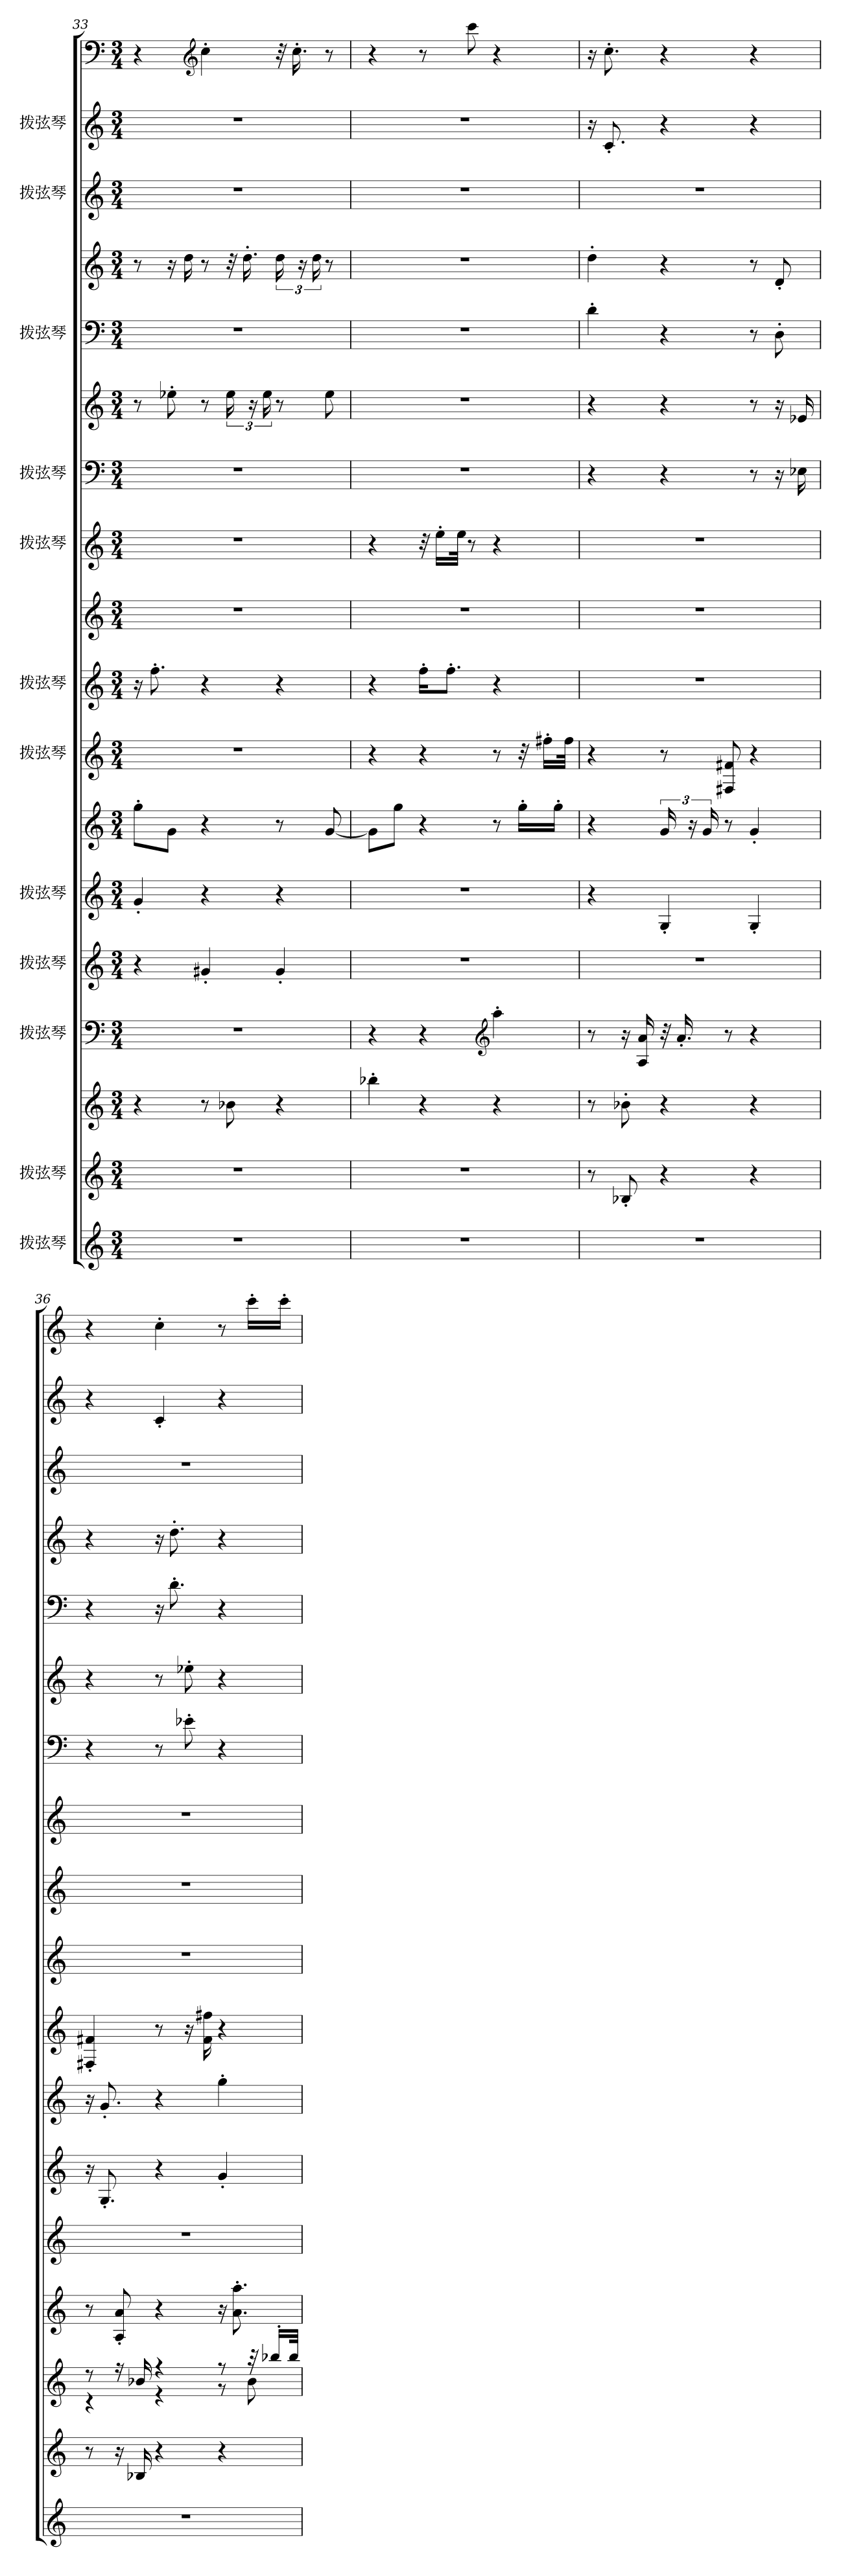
**kern	**kern	**kern	**kern	**kern	**kern	**kern	**kern	**kern	**kern	**kern	**kern	**kern	**kern	**kern	**kern	**kern	**kern
*part12	*part11	*part11	*part10	*part9	*part8	*part8	*part7	*part6	*part6	*part5	*part4	*part4	*part3	*part3	*part2	*part1	*part1
*staff18	*staff17	*staff16	*staff15	*staff14	*staff13	*staff12	*staff11	*staff10	*staff9	*staff8	*staff7	*staff6	*staff5	*staff4	*staff3	*staff2	*staff1
*I"拨弦琴	*I"拨弦琴	*	*I"拨弦琴	*I"拨弦琴	*I"拨弦琴	*	*I"拨弦琴	*I"拨弦琴	*	*I"拨弦琴	*I"拨弦琴	*	*I"拨弦琴	*	*I"拨弦琴	*I"拨弦琴	*
*clefG2	*clefG2	*clefG2	*clefF4	*clefG2	*clefG2	*clefG2	*clefG2	*clefG2	*clefG2	*clefG2	*clefF4	*clefG2	*clefF4	*clefG2	*clefG2	*clefG2	*clefF4
*k[]	*k[]	*k[]	*k[]	*k[]	*k[]	*k[]	*k[]	*k[]	*k[]	*k[]	*k[]	*k[]	*k[]	*k[]	*k[]	*k[]	*k[]
*M3/4	*M3/4	*M3/4	*M3/4	*M3/4	*M3/4	*M3/4	*M3/4	*M3/4	*M3/4	*M3/4	*M3/4	*M3/4	*M3/4	*M3/4	*M3/4	*M3/4	*M3/4
=33	=33	=33	=33	=33	=33	=33	=33	=33	=33	=33	=33	=33	=33	=33	=33	=33	=33
2.r	2.r	4r	2.r	4r	4g'/	8gg'\L	2.r	16r	2.r	2.r	2.r	8r	2.r	8r	2.r	2.r	4r
.	.	.	.	.	.	.	.	8.ff'\	.	.	.	.	.	.	.	.	.
.	.	.	.	.	.	8g\J	.	.	.	.	.	8ee-X'\	.	16r	.	.	.
.	.	.	.	.	.	.	.	.	.	.	.	.	.	16dd\	.	.	.
*	*	*	*	*	*	*	*	*	*	*	*	*	*	*	*	*	*clefG2
.	.	8r	.	4g#X'/	4r	4r	.	4r	.	.	.	8r	.	8r	.	.	4cc'\
.	.	8b-X\	.	.	.	.	.	.	.	.	.	24ee-\	.	32r	.	.	.
.	.	.	.	.	.	.	.	.	.	.	.	.	.	16.dd'\	.	.	.
.	.	.	.	.	.	.	.	.	.	.	.	24r	.	.	.	.	.
.	.	.	.	.	.	.	.	.	.	.	.	24ee-\	.	.	.	.	.
.	.	4r	.	4g#'/	4r	8r	.	4r	.	.	.	8r	.	24dd\	.	.	32r
.	.	.	.	.	.	.	.	.	.	.	.	.	.	.	.	.	16.cc'\
.	.	.	.	.	.	.	.	.	.	.	.	.	.	24r	.	.	.
.	.	.	.	.	.	.	.	.	.	.	.	.	.	24dd\	.	.	.
.	.	.	.	.	.	[8g/	.	.	.	.	.	8ee-\	.	8r	.	.	8r
!!LO:PB:g=z
=34	=34	=34	=34	=34	=34	=34	=34	=34	=34	=34	=34	=34	=34	=34	=34	=34	=34
2.r	2.r	4bb-X'\	4r	2.r	2.r	8g\L]	4r	4r	2.r	4r	2.r	2.r	2.r	2.r	2.r	2.r	4r
.	.	.	.	.	.	8gg\J	.	.	.	.	.	.	.	.	.	.	.
.	.	4r	4r	.	.	4r	4r	16ff'\KL	.	32r	.	.	.	.	.	.	8r
.	.	.	.	.	.	.	.	.	.	16ee'\LL	.	.	.	.	.	.	.
.	.	.	.	.	.	.	.	8.ff'\J	.	.	.	.	.	.	.	.	.
.	.	.	.	.	.	.	.	.	.	32ee\JJk	.	.	.	.	.	.	.
.	.	.	.	.	.	.	.	.	.	8r	.	.	.	.	.	.	8ccc\
*	*	*	*clefG2	*	*	*	*	*	*	*	*	*	*	*	*	*	*
.	.	4r	4aa'\	.	.	8r	8r	4r	.	4r	.	.	.	.	.	.	4r
.	.	.	.	.	.	16gg'\LL	32r	.	.	.	.	.	.	.	.	.	.
.	.	.	.	.	.	.	16ff#X'\LL	.	.	.	.	.	.	.	.	.	.
.	.	.	.	.	.	16gg'\JJ	.	.	.	.	.	.	.	.	.	.	.
.	.	.	.	.	.	.	32ff#\JJk	.	.	.	.	.	.	.	.	.	.
=35	=35	=35	=35	=35	=35	=35	=35	=35	=35	=35	=35	=35	=35	=35	=35	=35	=35
2.r	8r	8r	8r	2.r	4r	4r	4r	2.r	2.r	2.r	4r	4r	4d'\	4dd'\	2.r	16r	16r
.	.	.	.	.	.	.	.	.	.	.	.	.	.	.	.	8.c'/	8.cc'\
.	8B-X'/	8b-X'\	16r	.	.	.	.	.	.	.	.	.	.	.	.	.	.
.	.	.	16A/ 16a/	.	.	.	.	.	.	.	.	.	.	.	.	.	.
.	4r	4r	32r	.	4G'/	24g/	8r	.	.	.	4r	4r	4r	4r	.	4r	4r
.	.	.	16.a'/	.	.	.	.	.	.	.	.	.	.	.	.	.	.
.	.	.	.	.	.	24r	.	.	.	.	.	.	.	.	.	.	.
.	.	.	.	.	.	24g/	.	.	.	.	.	.	.	.	.	.	.
.	.	.	8r	.	.	8r	8F#X/ 8f#X/	.	.	.	.	.	.	.	.	.	.
.	4r	4r	4r	.	4G'/	4g'/	4r	.	.	.	8r	8r	8r	8r	.	4r	4r
.	.	.	.	.	.	.	.	.	.	.	16r	16r	8D'\	8d'/	.	.	.
.	.	.	.	.	.	.	.	.	.	.	16E-X\	16e-X/	.	.	.	.	.
=36	=36	=36	=36	=36	=36	=36	=36	=36	=36	=36	=36	=36	=36	=36	=36	=36	=36
*	*	*^	*	*	*	*	*	*	*	*	*	*	*	*	*	*	*
2.r	8r	8r	4r	8r	2.r	16r	16r	4F#X/' 4f#X/'	2.r	2.r	2.r	4r	4r	4r	4r	2.r	4r	4r
.	.	.	.	.	.	8.G'/	8.g'/	.	.	.	.	.	.	.	.	.	.	.
.	16r	16r	.	8A/' 8a/'	.	.	.	.	.	.	.	.	.	.	.	.	.	.
.	16B-X/	16b-X/	.	.	.	.	.	.	.	.	.	.	.	.	.	.	.	.
.	4r	4r	4r	4r	.	4r	4r	8r	.	.	.	8r	8r	16r	16r	.	4c'/	4cc'\
.	.	.	.	.	.	.	.	.	.	.	.	.	.	8.d'\	8.dd'\	.	.	.
.	.	.	.	.	.	.	.	16r	.	.	.	8e-X'\	8ee-X'\	.	.	.	.	.
.	.	.	.	.	.	.	.	16f#\ 16ff#X\	.	.	.	.	.	.	.	.	.	.
.	4r	8r	8r	16r	.	4g'/	4gg'\	4r	.	.	.	4r	4r	4r	4r	.	4r	8r
.	.	.	.	8.a\' 8.aa\'	.	.	.	.	.	.	.	.	.	.	.	.	.	.
.	.	32r	8b-\	.	.	.	.	.	.	.	.	.	.	.	.	.	.	16ccc'\LL
.	.	16bb-X'/LL	.	.	.	.	.	.	.	.	.	.	.	.	.	.	.	.
.	.	.	.	.	.	.	.	.	.	.	.	.	.	.	.	.	.	16ccc'\JJ
.	.	32bb-/JJk	.	.	.	.	.	.	.	.	.	.	.	.	.	.	.	.
*	*	*v	*v	*	*	*	*	*	*	*	*	*	*	*	*	*	*	*
=	=	=	=	=	=	=	=	=	=	=	=	=	=	=	=	=	=
*-	*-	*-	*-	*-	*-	*-	*-	*-	*-	*-	*-	*-	*-	*-	*-	*-	*-
